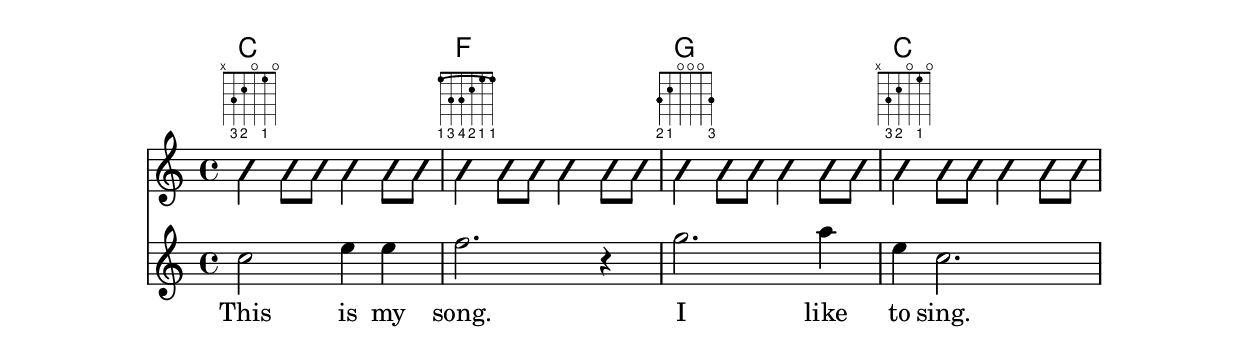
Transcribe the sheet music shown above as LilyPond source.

\version "2.11.61"

\header {
  lsrtags = "rhythms,fretted-strings"
  texidoc = "
For guitar music, it is possible to show strum rhythms, along
with melody notes, chord names, and fret diagrams.
"
  doctitle = "Guitar strum rhythms"
}

\include "predefined-guitar-fretboards.ly"
<<
  \new ChordNames {
    \chordmode {
      c1 f g c
    }
  }

  \new FretBoards {
    \chordmode {
      c1 f g c
    }
  }


  \new Voice \with {
    \consists Pitch_squash_engraver
  } \relative c'' {
    \improvisationOn
    c4 c8 c c4 c8 c
    f4 f8 f f4 f8 f
    g4 g8 g g4 g8 g
    c4 c8 c c4 c8 c
  }


  \new Voice = "melody" {
    \relative c'' {
      \improvisationOff
      c2 e4 e4
      f2. r4
      g2. a4
      e4 c2.
    }
  }

  \new Lyrics {
    \lyricsto "melody" {
      This is my song.
      I like to sing.
    }
  }
>>
